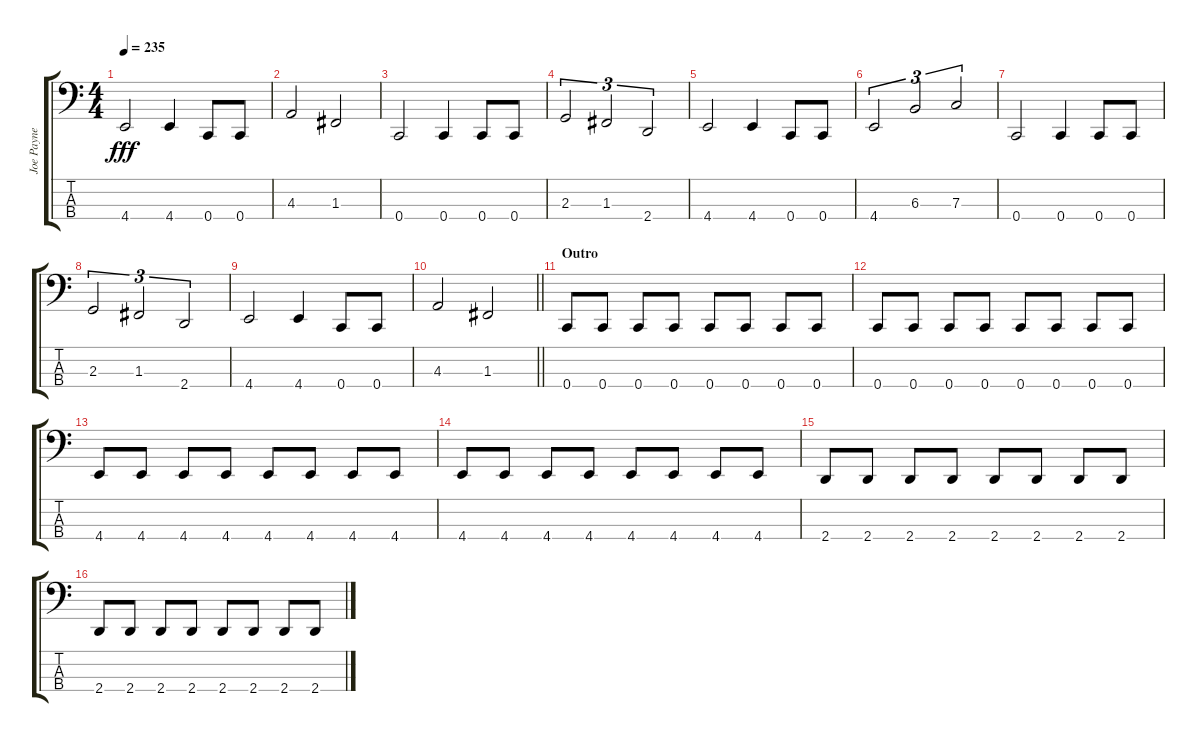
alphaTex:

\track ("Joe Payne" "Joe Payne") {instrument electricbassfinger}
\staff {score tabs}
\tuning (Eb2 Bb1 F1 C1) {hide}
\ts (4 4)
\tempo 235
\clef f4
\ks c
4.4.2{dy fff} 4.4.4 0.4.8 0.4.8 |
4.3.2 1.3.2 |
0.4.2 0.4.4 0.4.8 0.4.8 |
2.3.2{tu (3 2)} 1.3.2{tu (3 2)} 2.4.2{tu (3 2)} |
4.4.2 4.4.4 0.4.8 0.4.8 |
4.4.2{tu (3 2)} 6.3.2{tu (3 2)} 7.3.2{tu (3 2)} |
0.4.2 0.4.4 0.4.8 0.4.8 |
2.3.2{tu (3 2)} 1.3.2{tu (3 2)} 2.4.2{tu (3 2)} |
4.4.2 4.4.4 0.4.8 0.4.8 |
\barLineRight lightlight
4.3.2 1.3.2 |
\section ("" "Outro")
0.4.8 0.4.8 0.4.8 0.4.8 0.4.8 0.4.8 0.4.8 0.4.8 |
0.4.8 0.4.8 0.4.8 0.4.8 0.4.8 0.4.8 0.4.8 0.4.8 |
4.4.8 4.4.8 4.4.8 4.4.8 4.4.8 4.4.8 4.4.8 4.4.8 |
4.4.8 4.4.8 4.4.8 4.4.8 4.4.8 4.4.8 4.4.8 4.4.8 |
2.4.8 2.4.8 2.4.8 2.4.8 2.4.8 2.4.8 2.4.8 2.4.8 |
2.4.8 2.4.8 2.4.8 2.4.8 2.4.8 2.4.8 2.4.8 2.4.8
